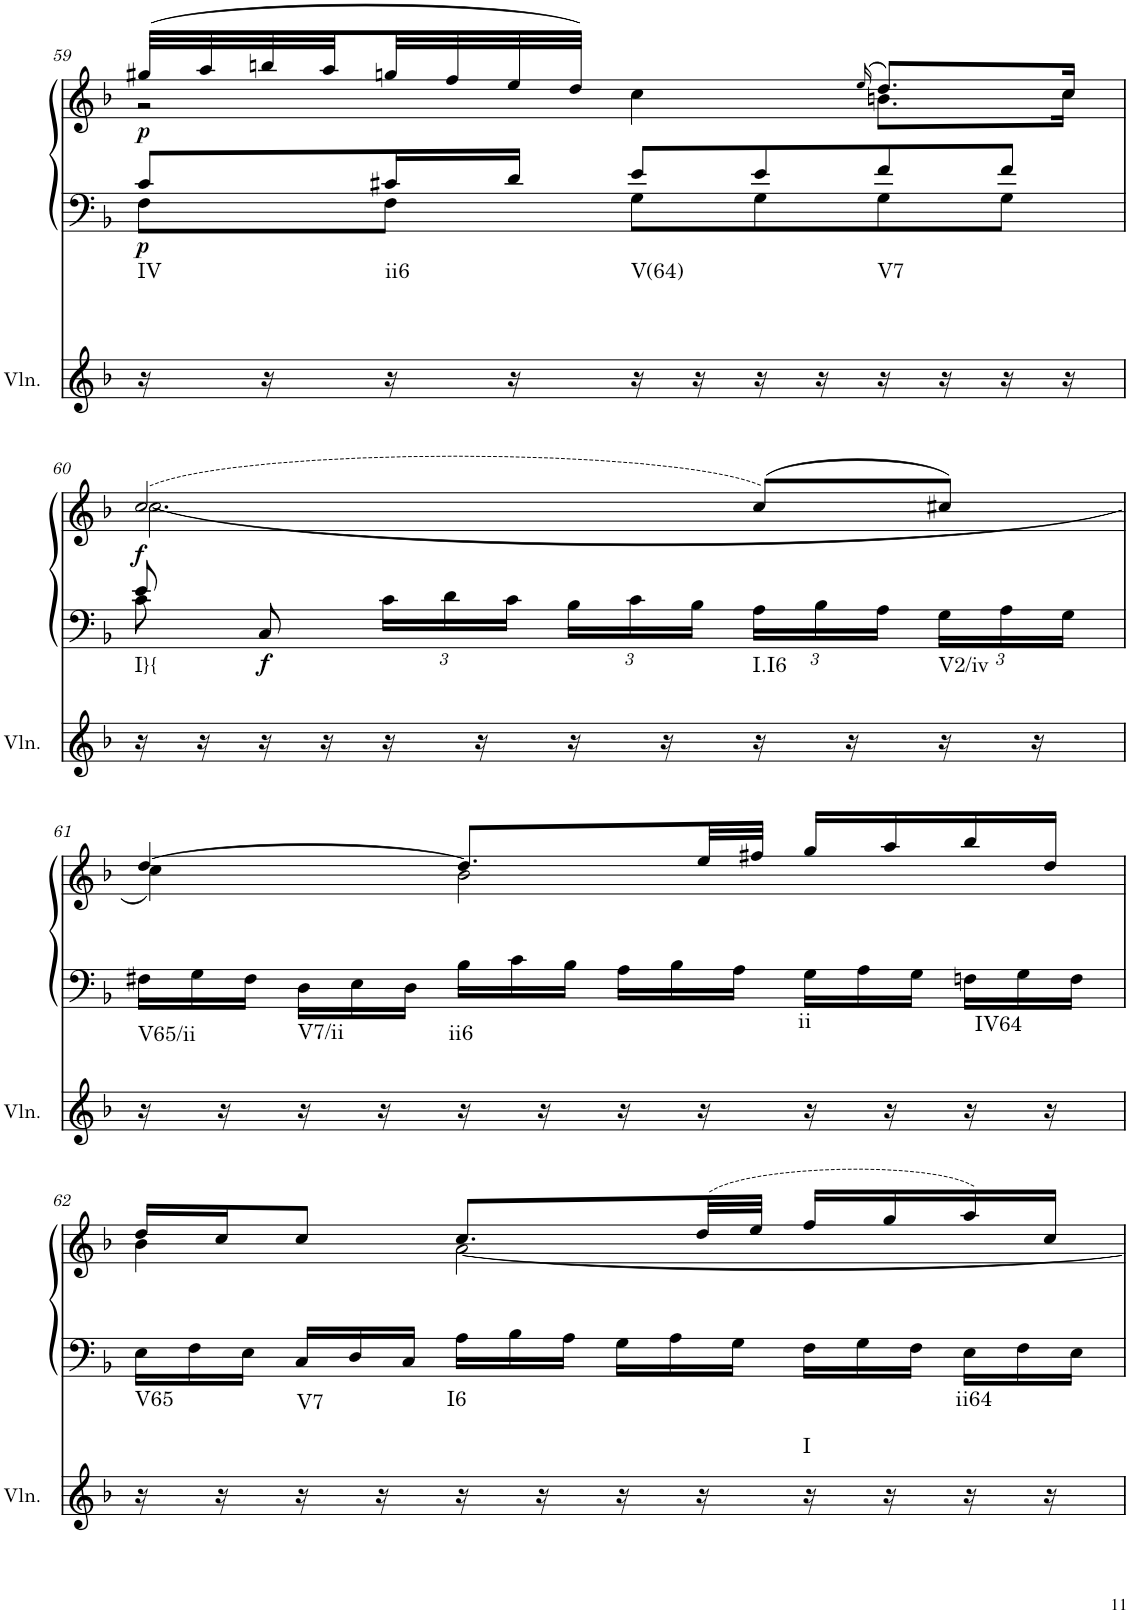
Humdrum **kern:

**kern	**harte	**kern	**kern	**dynam
*part2	*part2	*part1	*part1	*part1
*staff3	*	*staff2	*staff1	*staff1/2
*I"Violin	*	*I"Klavier linke Hand	*	*
*I'Vln.	*	*	*	*
!!LO:PB:g=z
*clefG2	*	*clefF4	*clefG2	*
*k[b-]	*	*k[b-]	*k[b-]	*
*M3/4	*	*M3/4	*M3/4	*
=59	=59	=59	=59	=59
*	*	*^	*^	*
!	!	!	!	!	!	!LO:DY:b=2
!	!LO:H:kt=IV	!	!	!	!	!LO:DY:n=1:b
16r	N	8c/L	8F\L	(>32gg#X/LLL	2r	p p
.	.	.	.	32aa/	.	.
16r	.	.	.	32bbn/	.	.
.	.	.	.	32aa/	.	.
!	!LO:H:kt=ii6	!	!	!	!	!
16r	N	16c#X/L	8F\J	32ggn/	.	.
.	.	.	.	32ff/	.	.
16r	.	16d/JJ	.	32ee/	.	.
.	.	.	.	32dd/JJJ)	.	.
!	!LO:H:kt=V(64)	!	!	!	!	!
16r	N	8e/L	8G\L	4cc\	.	.
16r	.	.	.	.	.	.
16r	.	8e/	8G\	.	.	.
16r	.	.	.	.	.	.
.	.	.	.	(>16qee/	.	.
!	!LO:H:kt=V7	!	!	!	!	!
16r	N	8f/	8G\	8.dd/L)	8.bn\L	.
16r	.	.	.	.	.	.
16r	.	8f/J	8G\J	.	.	.
16r	.	.	.	16cc/Jk	16cc\Jk	.
!!LO:LB:g=z	!!
=60	=60	=60	=60	=60	=60	=60
!	!LO:H:kt=I}{	!	!	!	!	!LO:DY:b
16r	N	8e/	8c\	(2cc/	(2.cc\	f
16r	.	.	.	.	.	.
!	!	!	!	!	!	!LO:DY:b=2
16r	.	8C/	2ryy	.	.	f
16r	.	.	.	.	.	.
*	*	*Xbrackettup	*	*	*	*
16r	.	24c\LL	.	.	.	.
.	.	24d\	.	.	.	.
16r	.	.	.	.	.	.
.	.	24c\JJ	.	.	.	.
16r	.	24B-\LL	.	.	.	.
.	.	24c\	.	.	.	.
16r	.	.	.	.	.	.
.	.	24B-\JJ	.	.	.	.
!	!LO:H:kt=I.I6	!	!	!	!	!
16r	N	24A\LL	.	(8cc/L)	.	.
.	.	24B-\	.	.	.	.
16r	.	.	.	.	.	.
.	.	24A\JJ	.	.	.	.
!	!LO:H:kt=V2/iv	!	!	!	!	!
16r	N	24G\LL	8ryy	8cc#X/J)	.	.
.	.	24A\	.	.	.	.
16r	.	.	.	.	.	.
.	.	24G\JJ	.	.	.	.
*	*	*v	*v	*	*	*
!!LO:LB:g=z	!!
=61	=61	=61	=61	=61	=61
*	*	*Xtuplet	*	*	*
!	!LO:H:kt=V65/ii	!	!	!	!
16r	N	24F#X\LL	[4dd/	4cc\)	.
.	.	24G\	.	.	.
16r	.	.	.	.	.
.	.	24F#\JJ	.	.	.
!	!LO:H:kt=V7/ii	!	!	!	!
16r	N	24D\LL	.	.	.
.	.	24E\	.	.	.
16r	.	.	.	.	.
.	.	24D\JJ	.	.	.
!	!LO:H:kt=ii6	!	!	!	!
16r	N	24B-\LL	8.dd/L]	2b-\	.
.	.	24c\	.	.	.
16r	.	.	.	.	.
.	.	24B-\JJ	.	.	.
16r	.	24A\LL	.	.	.
.	.	24B-\	.	.	.
16r	.	.	32ee/LL	.	.
.	.	24A\JJ	.	.	.
.	.	.	32ff#X/JJJ	.	.
!	!LO:H:kt=ii	!	!	!	!
16r	N	24G\LL	16gg/LL	.	.
.	.	24A\	.	.	.
16r	.	.	16aa/	.	.
.	.	24G\JJ	.	.	.
!	!LO:H:kt=IV64	!	!	!	!
16r	N	24Fn\LL	16bb-/	.	.
.	.	24G\	.	.	.
16r	.	.	16dd/JJ	.	.
.	.	24F\JJ	.	.	.
!!LO:LB:g=z	!!
=62	=62	=62	=62	=62	=62
!	!LO:H:kt=V65	!	!	!	!
16r	N	24E\LL	16dd/LL	4b-\	.
.	.	24F\	.	.	.
16r	.	.	16cc/J	.	.
.	.	24E\JJ	.	.	.
!	!LO:H:kt=V7	!	!	!	!
16r	N	24C/LL	8cc/J	.	.
.	.	24D/	.	.	.
16r	.	.	.	.	.
.	.	24C/JJ	.	.	.
!	!LO:H:kt=I6	!	!	!	!
16r	N	24A\LL	8.cc/L	[2a\	.
.	.	24B-\	.	.	.
16r	.	.	.	.	.
.	.	24A\JJ	.	.	.
16r	.	24G\LL	.	.	.
.	.	24A\	.	.	.
16r	.	.	(32dd/LL	.	.
.	.	24G\JJ	.	.	.
.	.	.	32ee/JJJ	.	.
!	!LO:H:kt=I	!	!	!	!
16r	N	24F\LL	16ff/LL	.	.
.	.	24G\	.	.	.
16r	.	.	16gg/	.	.
.	.	24F\JJ	.	.	.
!	!LO:H:kt=ii64	!	!	!	!
16r	N	24E\LL	16aa/)	.	.
.	.	24F\	.	.	.
16r	.	.	16cc/JJ	.	.
.	.	24E\JJ	.	.	.
*	*	*	*v	*v	*
=	=	=	=	=
*-	*-	*-	*-	*-
